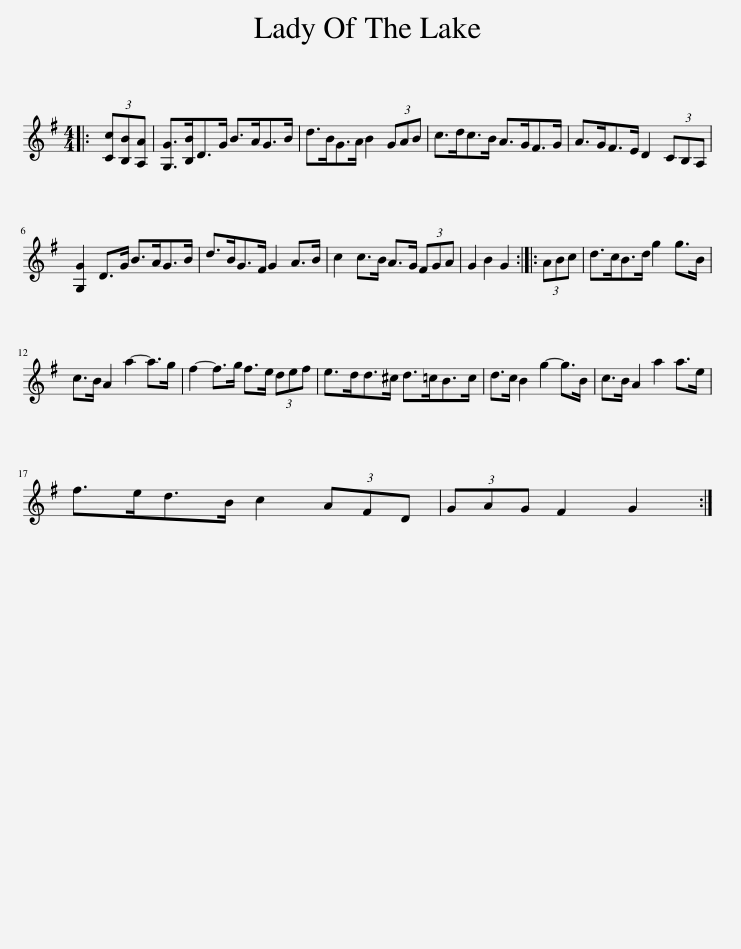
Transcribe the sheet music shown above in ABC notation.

X:1
L:1/8
M:4/4
I:linebreak $
K:G
V:1 treble
V:1
|: (3[Cc][B,B][A,A] | [G,G]>[B,B]D>G B>AG>B | d>BG>A B2 (3GAB | c>dc>B A>GF>G | A>GF>E D2 (3CB,A, |$ %5
 [G,G]2 D>G B>AG>B | d>BG>F G2 A>B | c2 c>B A>G (3FGA | G2 B2 G2 :: (3ABc | %10
 d>cB>d g2 g>B |$ c>B A2 a2- a>g | f2- f>g f>e (3def | e>dd>^c d>=cB>c | d>c B2 g2- g>B | %15
 c>B A2 a2 a>e |$ f>ed>B c2 (3AFD | (3GAG F2 G2 :| %18
